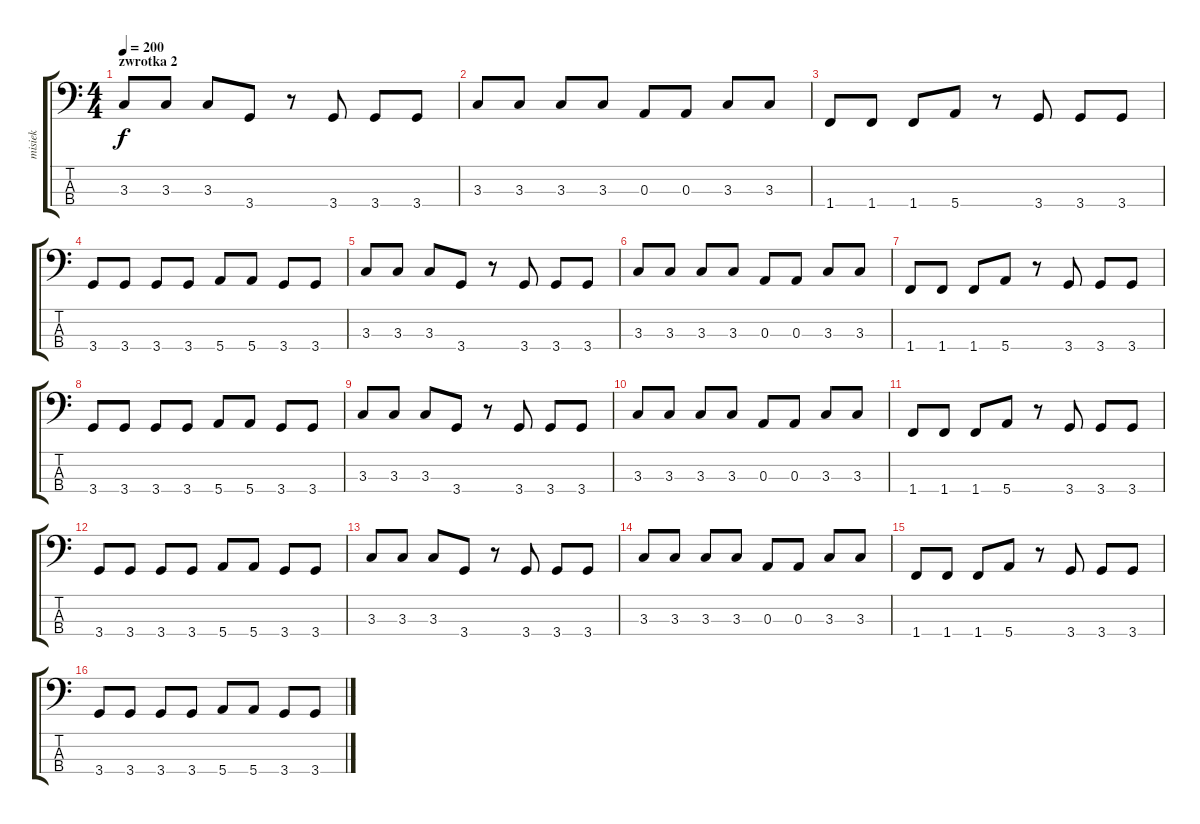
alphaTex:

\track ("misiek" "misiek") {instrument electricbasspick}
\staff {score tabs}
\tuning (G2 D2 A1 E1) {hide}
\ts (4 4)
\section ("" "zwrotka 2")
\tempo 200
\clef f4
\ks c
3.3.8{dy f} 3.3.8 3.3.8 3.4.8 r.8 3.4.8 3.4.8 3.4.8 |
3.3.8 3.3.8 3.3.8 3.3.8 0.3.8 0.3.8 3.3.8 3.3.8 |
1.4.8 1.4.8 1.4.8 5.4.8 r.8 3.4.8 3.4.8 3.4.8 |
3.4.8 3.4.8 3.4.8 3.4.8 5.4.8 5.4.8 3.4.8 3.4.8 |
3.3.8 3.3.8 3.3.8 3.4.8 r.8 3.4.8 3.4.8 3.4.8 |
3.3.8 3.3.8 3.3.8 3.3.8 0.3.8 0.3.8 3.3.8 3.3.8 |
1.4.8 1.4.8 1.4.8 5.4.8 r.8 3.4.8 3.4.8 3.4.8 |
3.4.8 3.4.8 3.4.8 3.4.8 5.4.8 5.4.8 3.4.8 3.4.8 |
3.3.8 3.3.8 3.3.8 3.4.8 r.8 3.4.8 3.4.8 3.4.8 |
3.3.8 3.3.8 3.3.8 3.3.8 0.3.8 0.3.8 3.3.8 3.3.8 |
1.4.8 1.4.8 1.4.8 5.4.8 r.8 3.4.8 3.4.8 3.4.8 |
3.4.8 3.4.8 3.4.8 3.4.8 5.4.8 5.4.8 3.4.8 3.4.8 |
3.3.8 3.3.8 3.3.8 3.4.8 r.8 3.4.8 3.4.8 3.4.8 |
3.3.8 3.3.8 3.3.8 3.3.8 0.3.8 0.3.8 3.3.8 3.3.8 |
1.4.8 1.4.8 1.4.8 5.4.8 r.8 3.4.8 3.4.8 3.4.8 |
3.4.8 3.4.8 3.4.8 3.4.8 5.4.8 5.4.8 3.4.8 3.4.8
